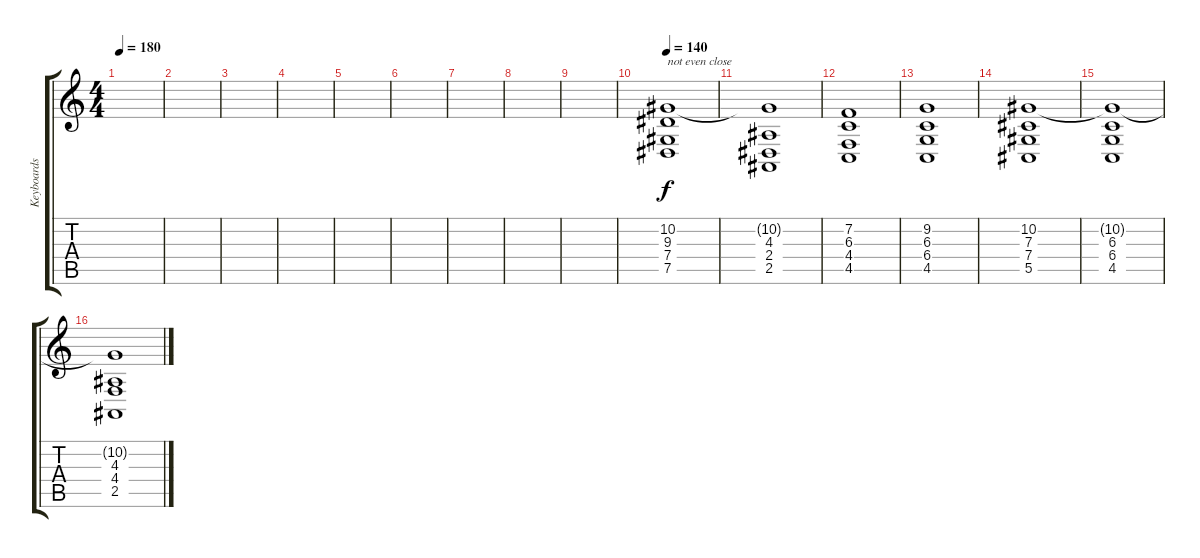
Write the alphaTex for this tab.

\track ("Keyboards" "Keyboards") {instrument tremolostrings}
\staff {score tabs}
\tuning (Eb4 Bb3 Gb3 Db3 Ab2 Eb2) {hide}
\ts (4 4)
\tempo 180
\clef g2
\ks c
|
|
|
|
|
|
|
|
|
\tempo 140
(10.2 9.3 7.4 7.5).1{txt "not even close"} |
(10.2{t} 4.3 2.4 2.5).1{dy f} |
(7.2 6.3 4.4 4.5).1 |
(9.2 6.3 6.4 4.5).1 |
(10.2 7.3 7.4 5.5).1 |
(10.2{t} 6.3 6.4 4.5).1 |
(10.2{t} 4.3 4.4 2.5).1
